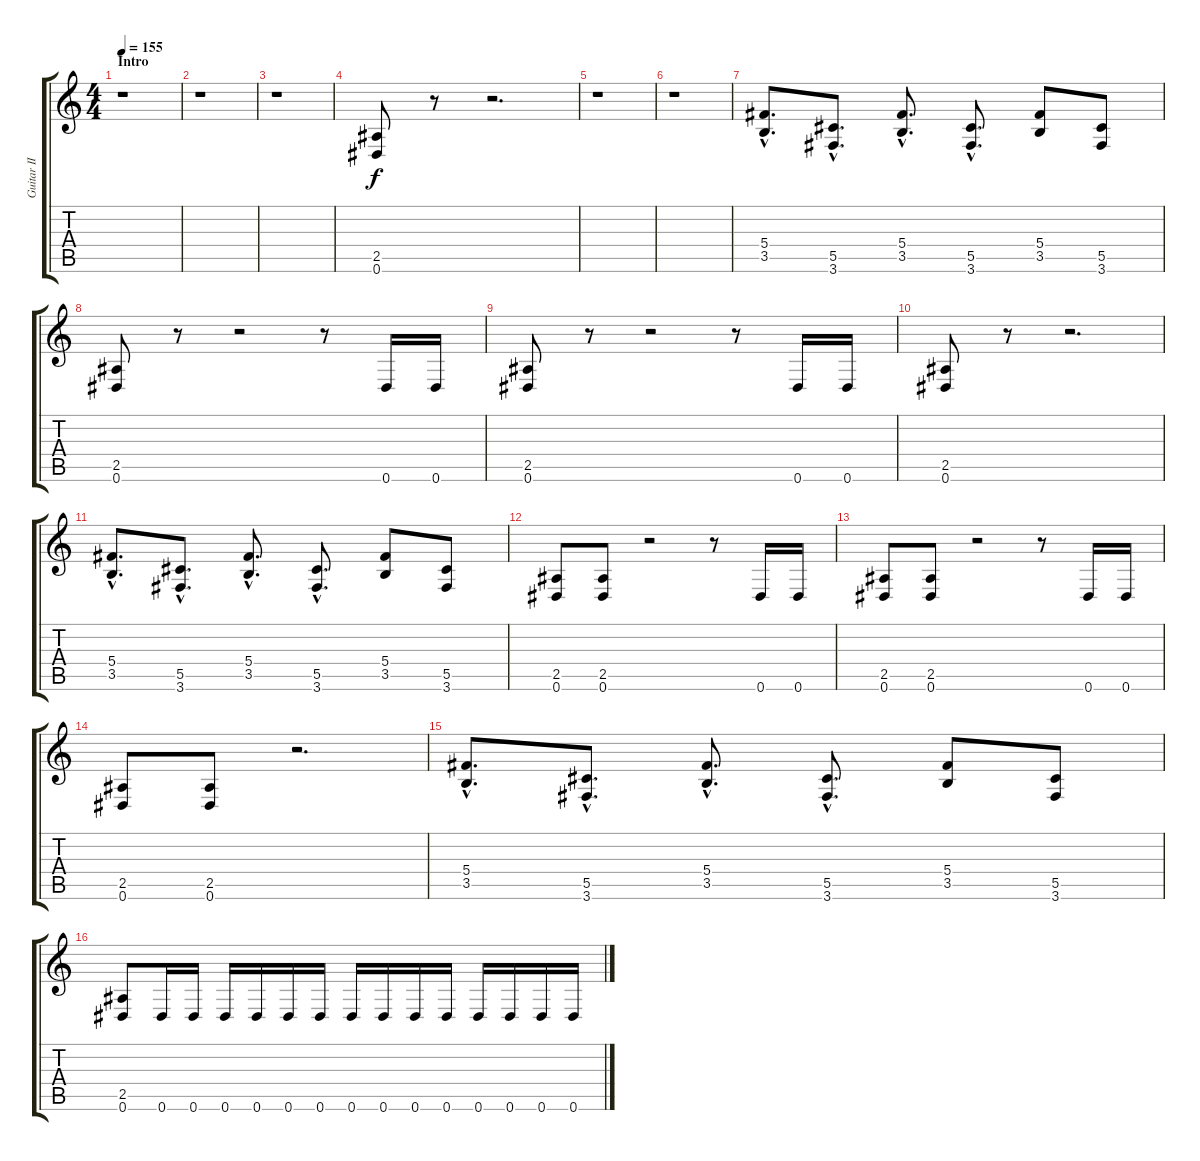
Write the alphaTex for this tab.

\track ("Guitar II" "Guitar II") {instrument distortionguitar}
\staff {score tabs}
\tuning (Eb4 Bb3 Gb3 Db3 Ab2 Eb2) {hide}
\ts (4 4)
\section ("" "Intro")
\tempo 155
\clef g2
\ks c
r.1{dy f instrument distortionguitar} |
r.1 |
r.1 |
(2.5 0.6).8 r.8 r.2{d} |
r.1 |
r.1 |
(5.4{hac} 3.5{hac}).8{d} (5.5{hac} 3.6{hac}).8{d} (5.4{hac} 3.5{hac}).8{d} (5.5{hac} 3.6{hac}).8{d} (5.4 3.5).8 (5.5 3.6).8 |
(2.5 0.6).8 r.8 r.2 r.8 0.6.16 0.6.16 |
(2.5 0.6).8 r.8 r.2 r.8 0.6.16 0.6.16 |
(2.5 0.6).8 r.8 r.2{d} |
(5.4{hac} 3.5{hac}).8{d} (5.5{hac} 3.6{hac}).8{d} (5.4{hac} 3.5{hac}).8{d} (5.5{hac} 3.6{hac}).8{d} (5.4 3.5).8 (5.5 3.6).8 |
(2.5 0.6).8 (2.5 0.6).8 r.2 r.8 0.6.16 0.6.16 |
(2.5 0.6).8 (2.5 0.6).8 r.2 r.8 0.6.16 0.6.16 |
(2.5 0.6).8 (2.5 0.6).8 r.2{d} |
(5.4{hac} 3.5{hac}).8{d} (5.5{hac} 3.6{hac}).8{d} (5.4{hac} 3.5{hac}).8{d} (5.5{hac} 3.6{hac}).8{d} (5.4 3.5).8 (5.5 3.6).8 |
\section ("" "")
(2.5 0.6).8 0.6.16 0.6.16 0.6.16 0.6.16 0.6.16 0.6.16 0.6.16 0.6.16 0.6.16 0.6.16 0.6.16 0.6.16 0.6.16 0.6.16
